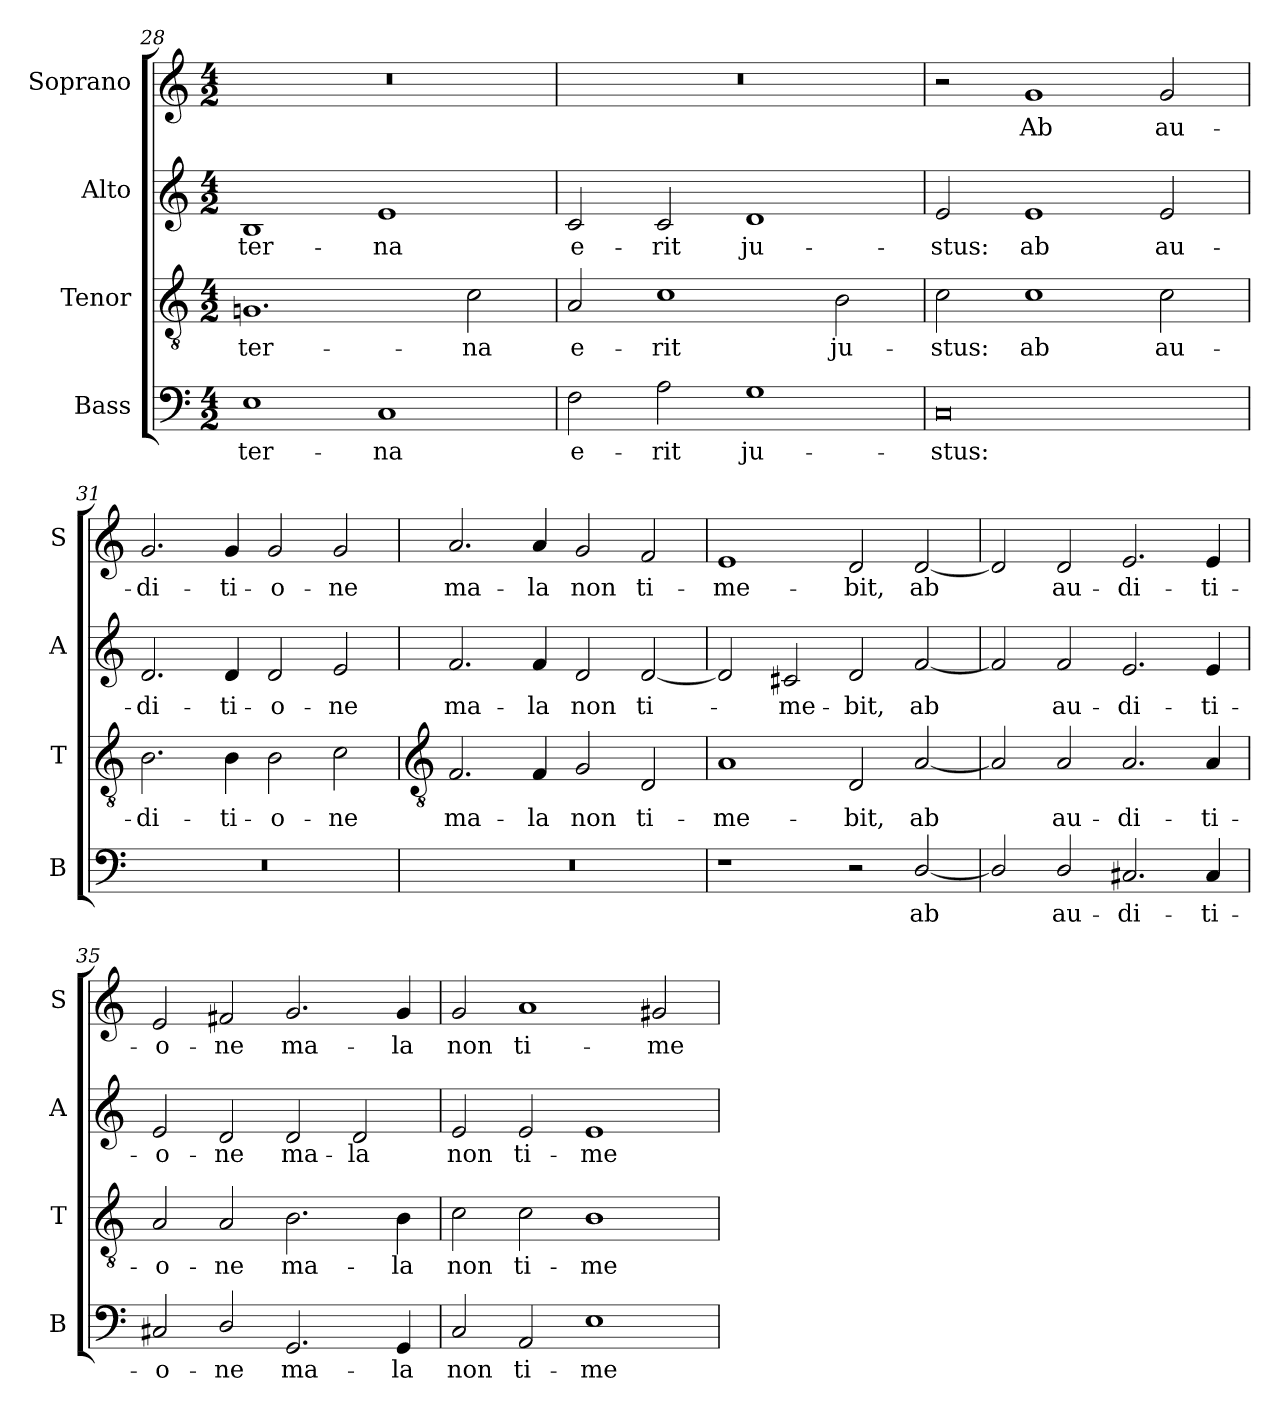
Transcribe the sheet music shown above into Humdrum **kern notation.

**kern	**text	**kern	**text	**kern	**text	**kern	**text
*part4	*part4	*part3	*part3	*part2	*part2	*part1	*part1
*staff4	*staff4	*staff3	*staff3	*staff2	*staff2	*staff1	*staff1
*I"Bass	*	*I"Tenor	*	*I"Alto	*	*I"Soprano	*
*I'B	*	*I'T	*	*I'A	*	*I'S	*
*clefF4	*	*clefGv2	*	*clefG2	*	*clefG2	*
*k[]	*	*k[]	*	*k[]	*	*k[]	*
*C:	*	*C:	*	*C:	*	*C:	*
*M4/2	*	*M4/2	*	*M4/2	*	*M4/2	*
=28	=28	=28	=28	=28	=28	=28	=28
!	!LO:LY:b	!	!LO:LY:b	!	!LO:LY:b	!	!
1E	-ter-	1.Gn	-ter-	1B	-ter-	0r	.
!	!LO:LY:b	!	!	!	!LO:LY:b	!	!
1C	-na	.	.	1e	-na	.	.
!	!	!	!LO:LY:b	!	!	!	!
.	.	2c	-na	.	.	.	.
=29	=29	=29	=29	=29	=29	=29	=29
!	!LO:LY:b	!	!LO:LY:b	!	!LO:LY:b	!	!
2F	e-	2A	e-	2c	e-	0r	.
!	!LO:LY:b	!	!LO:LY:b	!	!LO:LY:b	!	!
2A	-rit	1c	-rit	2c	-rit	.	.
!	!LO:LY:b	!	!	!	!LO:LY:b	!	!
1G	ju-	.	.	1d	ju-	.	.
!	!	!	!LO:LY:b	!	!	!	!
.	.	2B	ju-	.	.	.	.
=30	=30	=30	=30	=30	=30	=30	=30
!	!LO:LY:b	!	!LO:LY:b	!	!LO:LY:b	!	!
0C	-stus:	2c	-stus:	2e	-stus:	2r	.
!	!	!	!LO:LY:b	!	!LO:LY:b	!	!LO:LY:b
.	.	1c	ab	1e	ab	1g	Ab
!	!	!	!LO:LY:b	!	!LO:LY:b	!	!LO:LY:b
.	.	2c	au-	2e	au-	2g	au-
=31	=31	=31	=31	=31	=31	=31	=31
!	!	!	!LO:LY:b	!	!LO:LY:b	!	!LO:LY:b
0r	.	2.B	-di-	2.d	-di-	2.g	-di-
!	!	!	!LO:LY:b	!	!LO:LY:b	!	!LO:LY:b
.	.	4B	-ti-	4d	-ti-	4g	-ti-
!	!	!	!LO:LY:b	!	!LO:LY:b	!	!LO:LY:b
.	.	2B	-o-	2d	-o-	2g	-o-
!	!	!	!LO:LY:b	!	!LO:LY:b	!	!LO:LY:b
.	.	2c	-ne	2e	-ne	2g	-ne
!!LO:LB:g=z
=32	=32	=32	=32	=32	=32	=32	=32
*	*	*clefGv2	*	*	*	*	*
!	!	!	!LO:LY:b	!	!LO:LY:b	!	!LO:LY:b
0r	.	2.F	ma-	2.f	ma-	2.a	ma-
!	!	!	!LO:LY:b	!	!LO:LY:b	!	!LO:LY:b
.	.	4F	-la	4f	-la	4a	-la
!	!	!	!LO:LY:b	!	!LO:LY:b	!	!LO:LY:b
.	.	2G	non	2d	non	2g	non
!	!	!	!LO:LY:b	!	!LO:LY:b	!	!LO:LY:b
.	.	2D	ti-	[2d	ti-	2f	ti-
=33	=33	=33	=33	=33	=33	=33	=33
!	!	!	!LO:LY:b	!	!	!	!LO:LY:b
1r	.	1A	-me-	2d]	.	1e	-me-
!	!	!	!	!	!LO:LY:b	!	!
.	.	.	.	2c#X	me-	.	.
!	!	!	!LO:LY:b	!	!LO:LY:b	!	!LO:LY:b
2r	.	2D	-bit,	2d	-bit,	2d	-bit,
!	!LO:LY:b	!	!LO:LY:b	!	!LO:LY:b	!	!LO:LY:b
[2D/	ab	[2A	ab	[2f	ab	[2d	ab
=34	=34	=34	=34	=34	=34	=34	=34
2D/]	.	2A]	.	2f]	.	2d]	.
!	!LO:LY:b	!	!LO:LY:b	!	!LO:LY:b	!	!LO:LY:b
2D/	au-	2A	au-	2f	au-	2d	au-
!	!LO:LY:b	!	!LO:LY:b	!	!LO:LY:b	!	!LO:LY:b
2.C#X	-di-	2.A	-di-	2.e	-di-	2.e	-di-
!	!LO:LY:b	!	!LO:LY:b	!	!LO:LY:b	!	!LO:LY:b
4C#	-ti-	4A	-ti-	4e	-ti-	4e	-ti-
=35	=35	=35	=35	=35	=35	=35	=35
!	!LO:LY:b	!	!LO:LY:b	!	!LO:LY:b	!	!LO:LY:b
2C#	-o-	2A	-o-	2e	-o-	2e	-o-
!	!LO:LY:b	!	!LO:LY:b	!	!LO:LY:b	!	!LO:LY:b
2D/	-ne	2A	-ne	2d	-ne	2f#X	-ne
!	!LO:LY:b	!	!LO:LY:b	!	!LO:LY:b	!	!LO:LY:b
2.GG	ma-	2.B	ma-	2d	ma-	2.g	ma-
!	!	!	!	!	!LO:LY:b	!	!
.	.	.	.	2d	-la	.	.
!	!LO:LY:b	!	!LO:LY:b	!	!	!	!LO:LY:b
4GG	-la	4B	-la	.	.	4g	-la
=36	=36	=36	=36	=36	=36	=36	=36
!	!LO:LY:b	!	!LO:LY:b	!	!LO:LY:b	!	!LO:LY:b
2C	non	2c	non	2e	non	2g	non
!	!LO:LY:b	!	!LO:LY:b	!	!LO:LY:b	!	!LO:LY:b
2AA	ti-	2c	ti-	2e	ti-	1a	ti-
!	!LO:LY:b	!	!LO:LY:b	!	!LO:LY:b	!	!
1E	-me-	1B	-me-	1e	-me-	.	.
!	!	!	!	!	!	!	!LO:LY:b
.	.	.	.	.	.	2g#X	-me-
=	=	=	=	=	=	=	=
*-	*-	*-	*-	*-	*-	*-	*-
